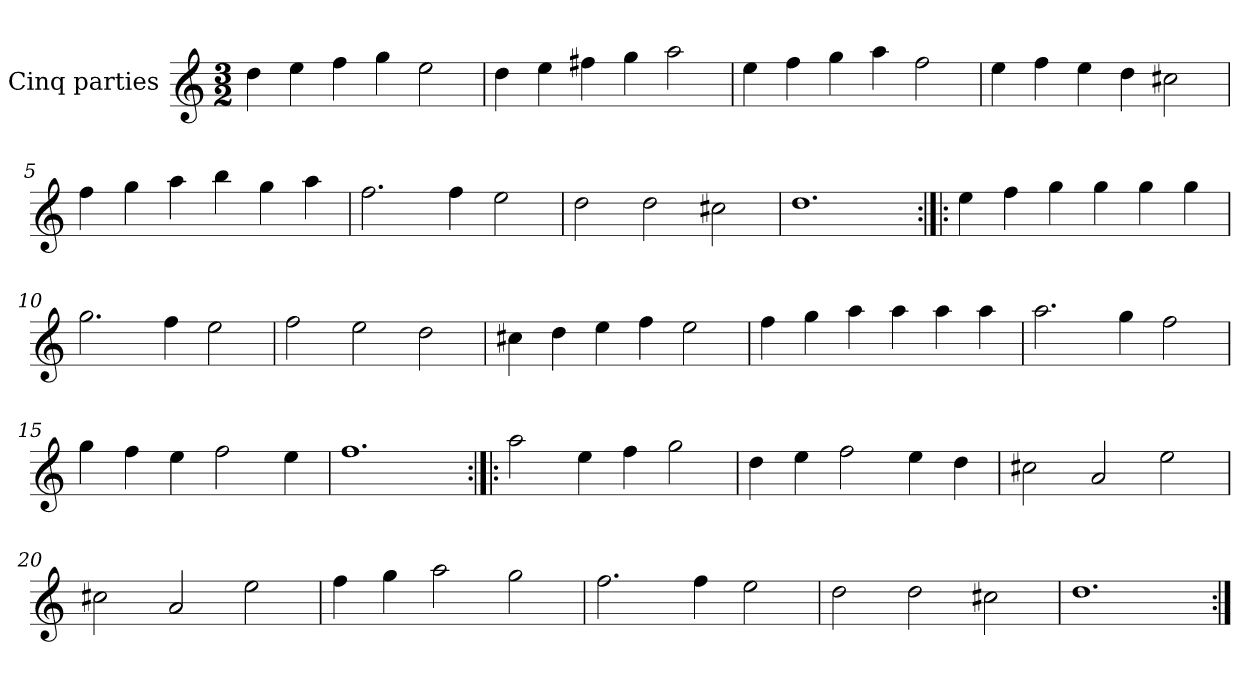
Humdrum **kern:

**kern
*part1
*staff1
*I"Cinq parties
*clefG2
*k[]
*M3/2
*MM180
=1
4dd\
4ee\
4ff\
4gg\
2ee\
=2
4dd\
4ee\
4ff#X\
4gg\
2aa\
=3
4ee\
4ff\
4gg\
4aa\
2ff\
=4
4ee\
4ff\
4ee\
4dd\
2cc#X\
=5
4ff\
4gg\
4aa\
4bb\
4gg\
4aa\
=6
2.ff\
4ff\
2ee\
=7
2dd\
2dd\
2cc#X\
=8
1.dd
=9:|!|:
4ee\
4ff\
4gg\
4gg\
4gg\
4gg\
=10
2.gg\
4ff\
2ee\
=11
2ff\
2ee\
2dd\
=12
4cc#X\
4dd\
4ee\
4ff\
2ee\
=13
4ff\
4gg\
4aa\
4aa\
4aa\
4aa\
=14
2.aa\
4gg\
2ff\
=15
4gg\
4ff\
4ee\
2ff\
4ee\
=16
1.ff
=17:|!|:
2aa\
4ee\
4ff\
2gg\
=18
4dd\
4ee\
2ff\
4ee\
4dd\
=19
2cc#X\
2a/
2ee\
=20
2cc#X\
2a/
2ee\
=21
4ff\
4gg\
2aa\
2gg\
=22
2.ff\
4ff\
2ee\
=23
2dd\
2dd\
2cc#X\
=24
1.dd
=:|!
*-
